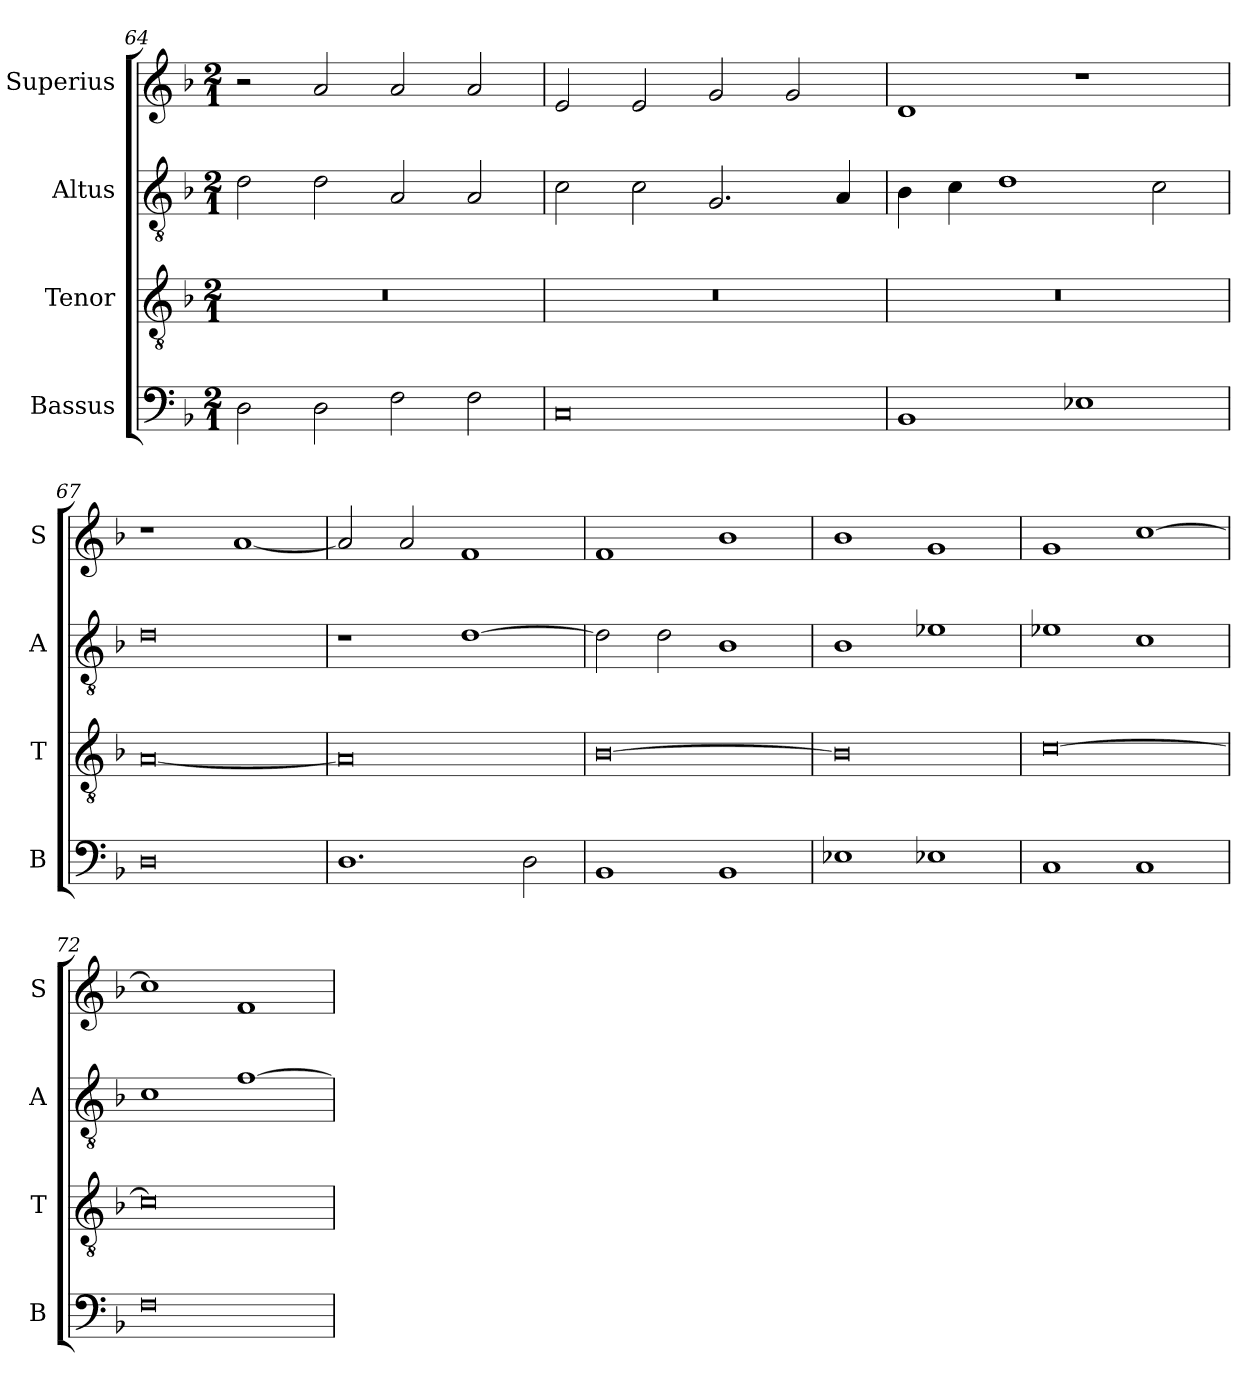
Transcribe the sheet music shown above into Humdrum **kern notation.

**kern	**kern	**kern	**kern
*part4	*part3	*part2	*part1
*staff4	*staff3	*staff2	*staff1
*I"Bassus	*I"Tenor	*I"Altus	*I"Superius
*I'B	*I'T	*I'A	*I'S
*clefF4	*clefGv2	*clefGv2	*clefG2
*k[b-]	*k[b-]	*k[b-]	*k[b-]
*M2/1	*M2/1	*M2/1	*M2/1
=64	=64	=64	=64
2D\	0r	2d\	2r
2D\	.	2d\	2a/
2F\	.	2A/	2a/
2F\	.	2A/	2a/
=65	=65	=65	=65
0C	0r	2c\	2e/
.	.	2c\	2e/
.	.	2.G/	2g/
.	.	.	2g/
.	.	4A/	.
=66	=66	=66	=66
1BB-	0r	4B-\	1d
.	.	4c\	.
.	.	1d	.
1E-X	.	.	1r
.	.	2c\	.
=67	=67	=67	=67
0D	[0A	0d	1r
.	.	.	[1a
=68	=68	=68	=68
1.D	0A]	1r	2a/]
.	.	.	2a/
.	.	[1d	1f
2D\	.	.	.
=69	=69	=69	=69
1BB-	[0B-	2d\]	1f
.	.	2d\	.
1BB-	.	1B-	1b-
=70	=70	=70	=70
1E-X	0B-]	1B-	1b-
1E-X	.	1e-X	1g
=71	=71	=71	=71
1C	[0c	1e-X	1g
1C	.	1c	[1cc
=72	=72	=72	=72
0F	0c]	1c	1cc]
.	.	[1f	1f
=	=	=	=
*-	*-	*-	*-
